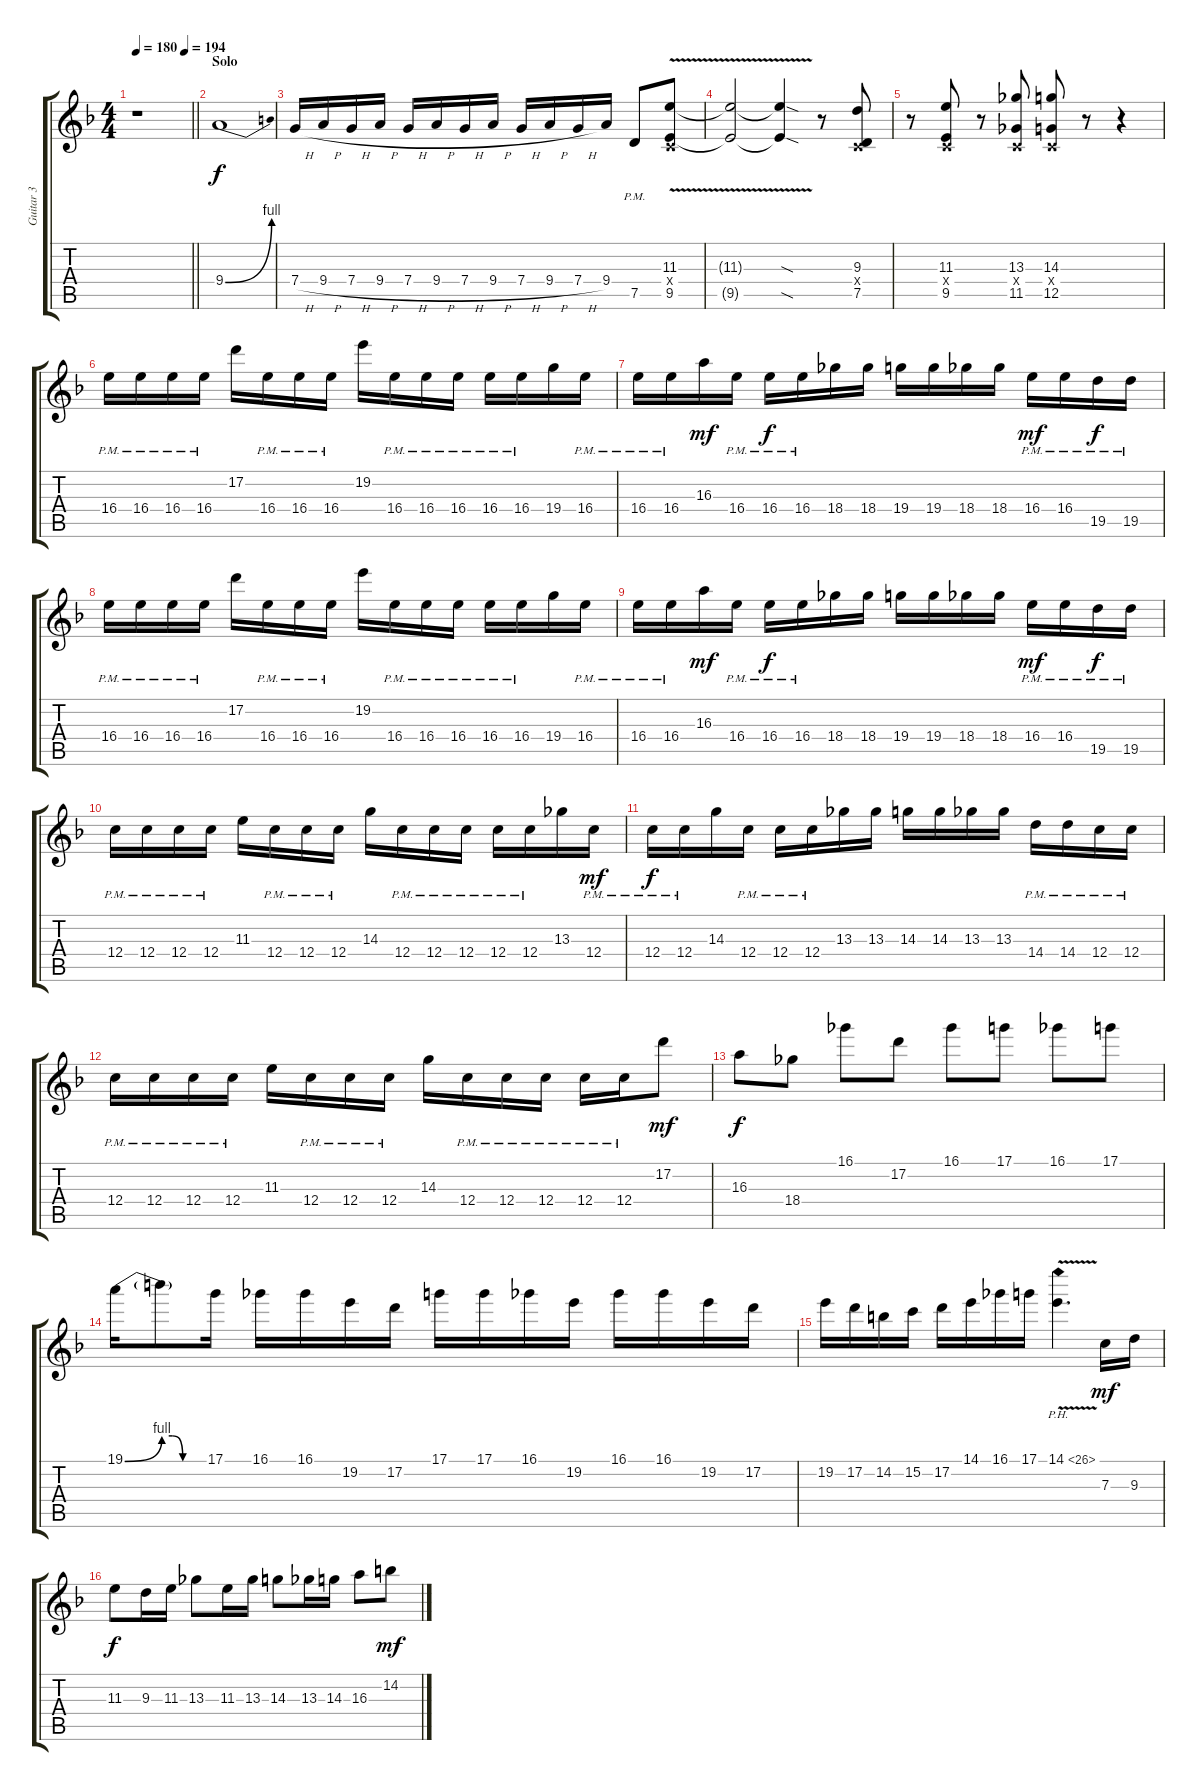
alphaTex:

\track ("Guitar 3" "Guitar 3") {instrument distortionguitar}
\staff {score tabs}
\tuning (D4 A3 F3 C3 G2 C2) {hide}
\ts (4 4)
\tempo 180
\tempo (194 0.875)
\clef g2
\barLineRight lightlight
\ks f
r.1{dy f} |
\section ("" "Solo")
9.4{be (bend 0 0 60 4)}.1{volume 16} |
7.4{h}.16 9.4{h}.16 7.4{h}.16 9.4{h}.16 7.4{h}.16 9.4{h}.16 7.4{h}.16 9.4{h}.16 7.4{h}.16 9.4{h}.16 7.4{h}.16 9.4.16 7.5{pm}.8 (11.3{v} 0.4{x} 9.5{v}).8 |
(11.3{v t} 9.5{v t}).2 (11.3{v sod t} 9.5{v sod t}).4 r.8 (9.3 0.4{x} 7.5).8 |
r.8 (11.3 0.4{x} 9.5).8 r.8 (13.3 0.4{x} 11.5).8 (14.3 0.4{x} 12.5).8 r.8 r.4 |
16.4{pm}.16 16.4{pm}.16 16.4{pm}.16 16.4{pm}.16 17.2.16 16.4{pm}.16 16.4{pm}.16 16.4{pm}.16 19.2.16 16.4{pm}.16 16.4{pm}.16 16.4{pm}.16 16.4{pm}.16 16.4{pm}.16 19.4.16 16.4{pm}.16 |
16.4{pm}.16 16.4{pm}.16 16.3.16{dy mf} 16.4{pm}.16 16.4{pm}.16{dy f} 16.4{pm}.16 18.4.16 18.4.16 19.4.16 19.4.16 18.4.16 18.4.16 16.4{pm}.16{dy mf} 16.4{pm}.16 19.5{pm}.16{dy f} 19.5{pm}.16 |
16.4{pm}.16 16.4{pm}.16 16.4{pm}.16 16.4{pm}.16 17.2.16 16.4{pm}.16 16.4{pm}.16 16.4{pm}.16 19.2.16 16.4{pm}.16 16.4{pm}.16 16.4{pm}.16 16.4{pm}.16 16.4{pm}.16 19.4.16 16.4{pm}.16 |
16.4{pm}.16 16.4{pm}.16 16.3.16{dy mf} 16.4{pm}.16 16.4{pm}.16{dy f} 16.4{pm}.16 18.4.16 18.4.16 19.4.16 19.4.16 18.4.16 18.4.16 16.4{pm}.16{dy mf} 16.4{pm}.16 19.5{pm}.16{dy f} 19.5{pm}.16 |
12.4{pm}.16 12.4{pm}.16 12.4{pm}.16 12.4{pm}.16 11.3.16 12.4{pm}.16 12.4{pm}.16 12.4{pm}.16 14.3.16 12.4{pm}.16 12.4{pm}.16 12.4{pm}.16 12.4{pm}.16 12.4{pm}.16 13.3.16 12.4{pm}.16{dy mf} |
12.4{pm}.16{dy f} 12.4{pm}.16 14.3.16 12.4{pm}.16 12.4{pm}.16 12.4{pm}.16 13.3.16 13.3.16 14.3.16 14.3.16 13.3.16 13.3.16 14.4{pm}.16 14.4{pm}.16 12.4{pm}.16 12.4{pm}.16 |
12.4{pm}.16 12.4{pm}.16 12.4{pm}.16 12.4{pm}.16 11.3.16 12.4{pm}.16 12.4{pm}.16 12.4{pm}.16 14.3.16 12.4{pm}.16 12.4{pm}.16 12.4{pm}.16 12.4{pm}.16 12.4{pm}.16 17.2.8{dy mf} |
16.3.8{dy f} 18.4.8 16.1.8 17.2.8 16.1.8 17.1.8 16.1.8 17.1.8 |
19.1{be (bend 0 0 60 4)}.16 19.1{be (custom 0 4 15 4 30 0 60 0) t}.8 17.1.16 16.1.16 16.1.16 19.2.16 17.2.16 17.1.16 17.1.16 16.1.16 19.2.16 16.1.16 16.1.16 19.2.16 17.2.16 |
19.2.16 17.2.16 14.2.16 15.2.16 17.2.16 14.1.16 16.1.16 17.1.16 14.1{ph 12 v}.4{d} 7.3.16{dy mf} 9.3.16 |
11.3.8{dy f} 9.3.16 11.3.16 13.3.8 11.3.16 13.3.16 14.3.8 13.3.16 14.3.16 16.3.8 14.2.8{dy mf}
